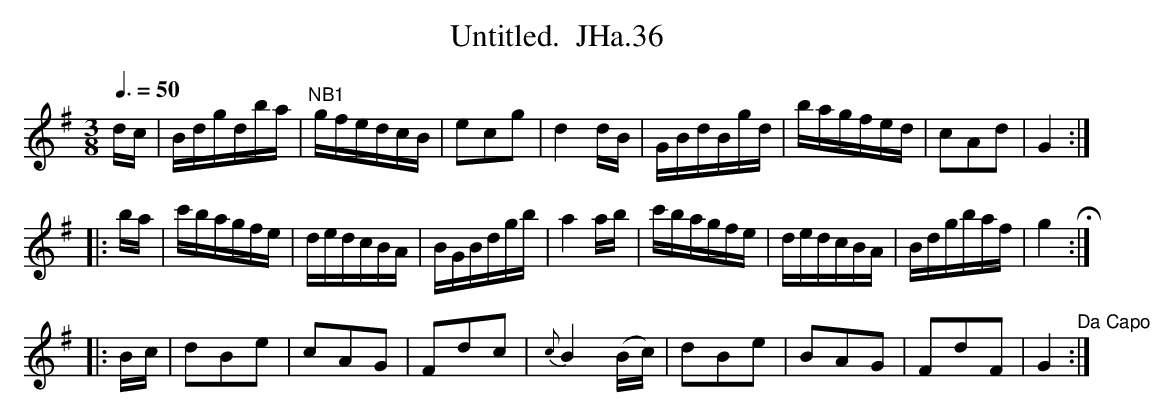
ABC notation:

X:1
T:Untitled.  JHa.36
Q:3/8=50
M:3/8
L:1/16
K:G
dc|Bdgdba|"NB1"gfedcB|e2c2g2|d4 dB|GBdBgd|bagfed|c2A2d2|G4 :|
|:ba|c'bagfe|dedcBA|BGBdgb|a4 ab|c'bagfe|dedcBA|Bdgbaf|g4 !fermata!:|
|:Bc|d2B2e2|c2A2G2|F2d2c2|{c}B4 (Bc)|d2B2e2|B2A2G2|F2d2F2|G4 "^Da Capo":|
